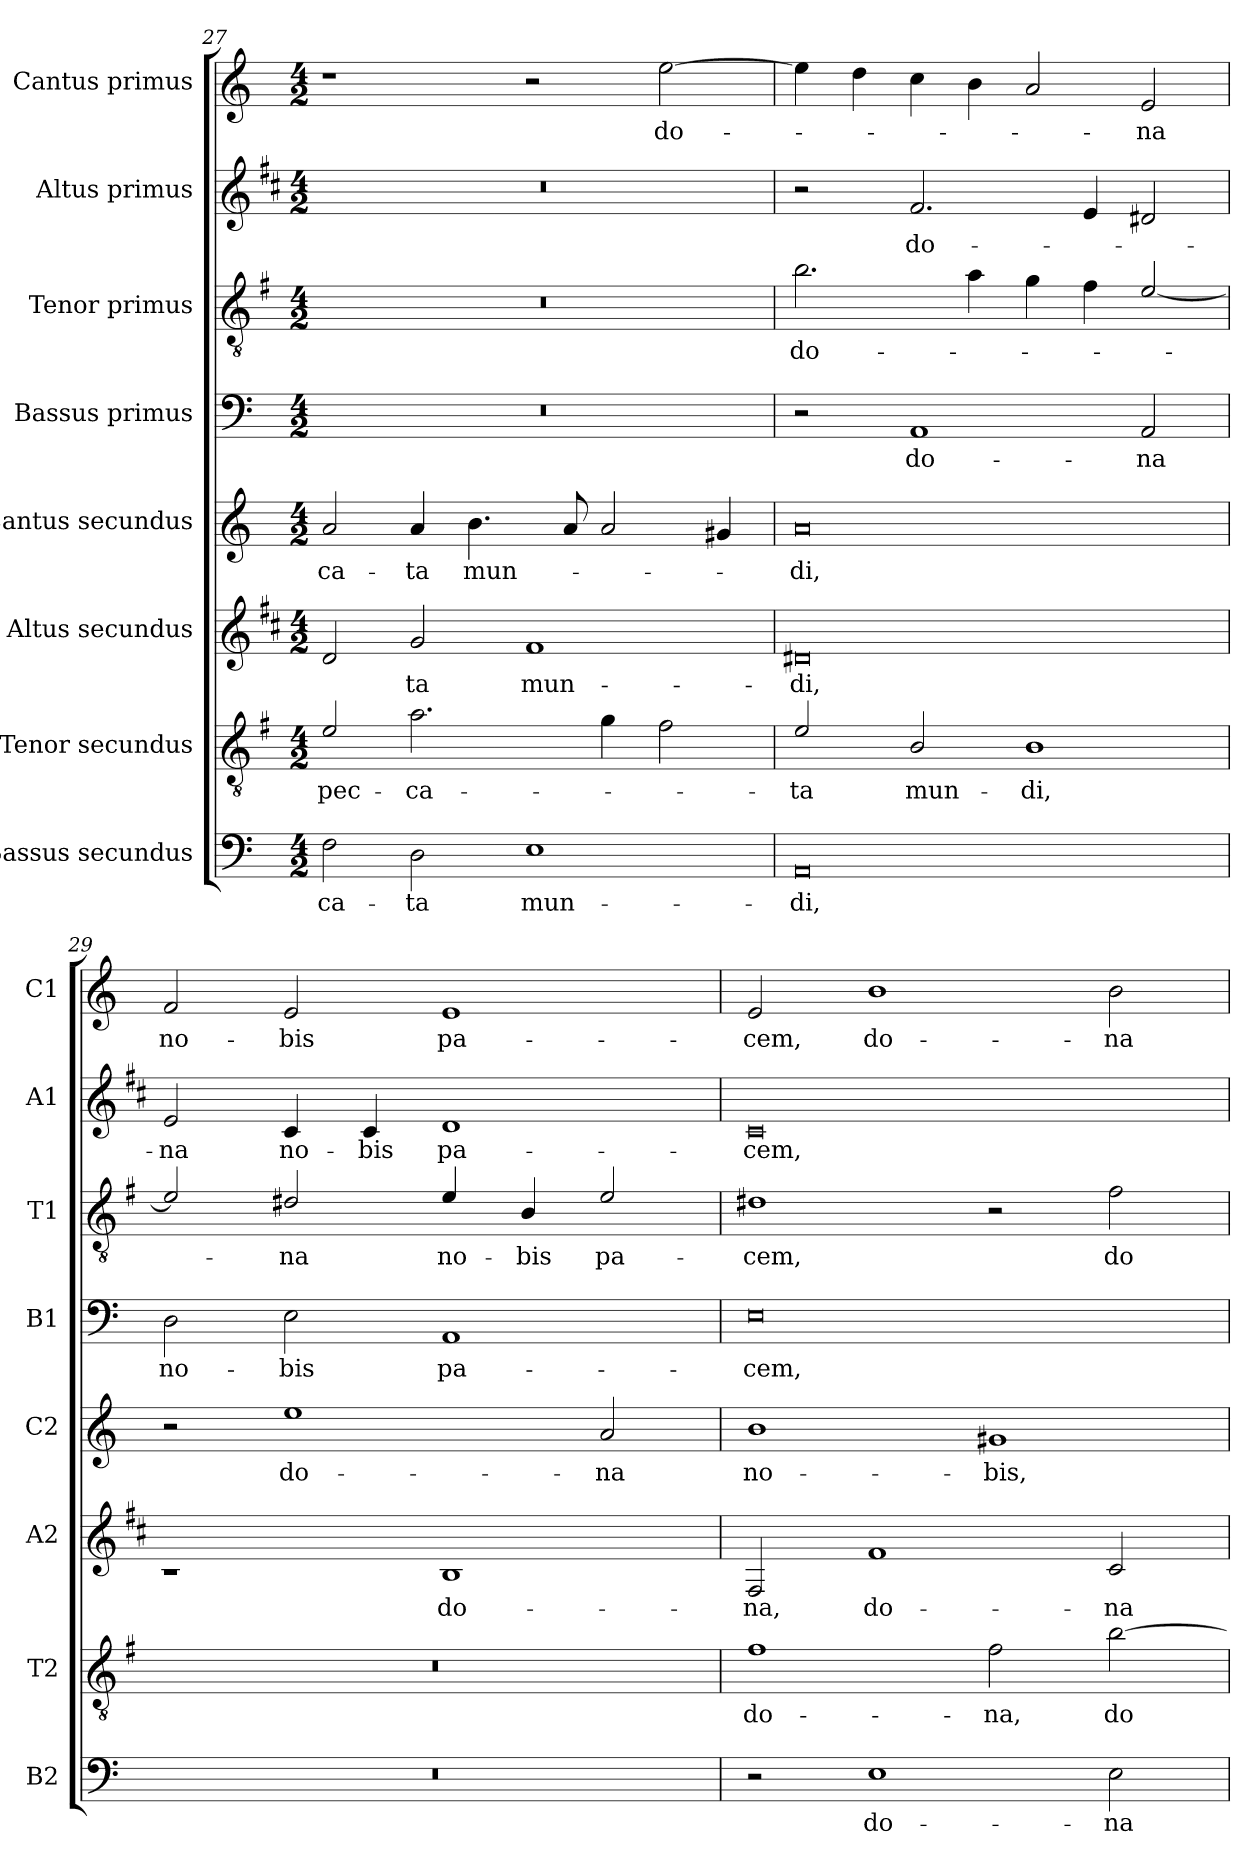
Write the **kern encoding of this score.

**kern	**text	**kern	**text	**kern	**text	**kern	**text	**kern	**text	**kern	**text	**kern	**text	**kern	**text
*part8	*part8	*part7	*part7	*part6	*part6	*part5	*part5	*part4	*part4	*part3	*part3	*part2	*part2	*part1	*part1
*staff8	*staff8	*staff7	*staff7	*staff6	*staff6	*staff5	*staff5	*staff4	*staff4	*staff3	*staff3	*staff2	*staff2	*staff1	*staff1
*I"Bassus secundus	*	*I"Tenor secundus	*	*I"Altus secundus	*	*I"Cantus secundus	*	*I"Bassus primus	*	*I"Tenor primus	*	*I"Altus primus	*	*I"Cantus primus	*
*I'B2	*	*I'T2	*	*I'A2	*	*I'C2	*	*I'B1	*	*I'T1	*	*I'A1	*	*I'C1	*
*clefF4	*	*clefGv2	*	*clefG2	*	*clefG2	*	*clefF4	*	*clefGv2	*	*clefG2	*	*clefG2	*
*	*	*ITrd4c7	*	*ITrd1c2	*	*	*	*	*	*ITrd4c7	*	*ITrd1c2	*	*	*
*k[]	*	*k[]	*	*k[]	*	*k[]	*	*k[]	*	*k[]	*	*k[]	*	*k[]	*
*C:	*	*C:	*	*C:	*	*C:	*	*C:	*	*C:	*	*C:	*	*C:	*
*M4/2	*	*M4/2	*	*M4/2	*	*M4/2	*	*M4/2	*	*M4/2	*	*M4/2	*	*M4/2	*
=27	=27	=27	=27	=27	=27	=27	=27	=27	=27	=27	=27	=27	=27	=27	=27
!	!LO:LY:b	!	!LO:LY:b	!	!	!	!LO:LY:b	!	!	!	!	!	!	!	!
2F\	-ca-	2A/	pec-	2c/	.	2a/	-ca-	0r	.	0r	.	0r	.	1r	.
!	!LO:LY:b	!	!LO:LY:b	!	!LO:LY:b	!	!LO:LY:b	!	!	!	!	!	!	!	!
2D\	-ta	2.d\	-ca-	2f/	-ta	4a/	-ta	.	.	.	.	.	.	.	.
!	!	!	!	!	!	!	!LO:LY:b	!	!	!	!	!	!	!	!
.	.	.	.	.	.	4.b\	mun-	.	.	.	.	.	.	.	.
!	!LO:LY:b	!	!	!	!LO:LY:b	!	!	!	!	!	!	!	!	!	!
1E	mun-	.	.	1e	mun-	.	.	.	.	.	.	.	.	2r	.
.	.	.	.	.	.	8a/	.	.	.	.	.	.	.	.	.
.	.	4c\	.	.	.	2a/	.	.	.	.	.	.	.	.	.
!	!	!	!	!	!	!	!	!	!	!	!	!	!	!	!LO:LY:b
.	.	2B\	.	.	.	.	.	.	.	.	.	.	.	[2ee\	do-
.	.	.	.	.	.	4g#X/	.	.	.	.	.	.	.	.	.
!!LO:PB:g=z
=28	=28	=28	=28	=28	=28	=28	=28	=28	=28	=28	=28	=28	=28	=28	=28
!	!LO:LY:b	!	!LO:LY:b	!	!LO:LY:b	!	!LO:LY:b	!	!	!	!LO:LY:b	!	!	!	!
0AA	-di,	2A/	-ta	0c#X	-di,	0a	-di,	2r	.	2.e\	do-	2r	.	4ee\]	.
.	.	.	.	.	.	.	.	.	.	.	.	.	.	4dd\	.
!	!	!	!LO:LY:b	!	!	!	!	!	!LO:LY:b	!	!	!	!LO:LY:b	!	!
.	.	2E/	mun-	.	.	.	.	1AA	do-	.	.	2.e/	do-	4cc\	.
.	.	.	.	.	.	.	.	.	.	4d\	.	.	.	4b\	.
!	!	!	!LO:LY:b	!	!	!	!	!	!	!	!	!	!	!	!
.	.	1E	-di,	.	.	.	.	.	.	4c\	.	.	.	2a/	.
.	.	.	.	.	.	.	.	.	.	4B\	.	4d/	.	.	.
!	!	!	!	!	!	!	!	!	!LO:LY:b	!	!	!	!	!	!LO:LY:b
.	.	.	.	.	.	.	.	2AA/	-na	[2A/	.	2c#X/	.	2e/	-na
=29	=29	=29	=29	=29	=29	=29	=29	=29	=29	=29	=29	=29	=29	=29	=29
!	!	!	!	!	!	!	!	!	!LO:LY:b	!	!	!	!LO:LY:b	!	!LO:LY:b
0r	.	0r	.	1rc	.	2r	.	2D\	no-	2A/]	.	2d/	-na	2f/	no-
!	!	!	!	!	!	!	!LO:LY:b	!	!LO:LY:b	!	!LO:LY:b	!	!LO:LY:b	!	!LO:LY:b
.	.	.	.	.	.	1ee	do-	2E\	-bis	2G#X/	-na	4B/	no-	2e/	-bis
!	!	!	!	!	!	!	!	!	!	!	!	!	!LO:LY:b	!	!
.	.	.	.	.	.	.	.	.	.	.	.	4B/	-bis	.	.
!	!	!	!	!	!LO:LY:b	!	!	!	!LO:LY:b	!	!LO:LY:b	!	!LO:LY:b	!	!LO:LY:b
.	.	.	.	1A	do-	.	.	1AA	pa-	4A/	no-	1c	pa-	1e	pa-
!	!	!	!	!	!	!	!	!	!	!	!LO:LY:b	!	!	!	!
.	.	.	.	.	.	.	.	.	.	4E/	-bis	.	.	.	.
!	!	!	!	!	!	!	!LO:LY:b	!	!	!	!LO:LY:b	!	!	!	!
.	.	.	.	.	.	2a/	-na	.	.	2A/	pa-	.	.	.	.
=30	=30	=30	=30	=30	=30	=30	=30	=30	=30	=30	=30	=30	=30	=30	=30
!	!	!	!LO:LY:b	!	!LO:LY:b	!	!LO:LY:b	!	!LO:LY:b	!	!LO:LY:b	!	!LO:LY:b	!	!LO:LY:b
2r	.	1B	do-	2E/	-na,	1b	no-	0E	-cem,	1G#X	-cem,	0B	-cem,	2e/	-cem,
!	!LO:LY:b	!	!	!	!LO:LY:b	!	!	!	!	!	!	!	!	!	!LO:LY:b
1E	do-	.	.	1e	do-	.	.	.	.	.	.	.	.	1b	do-
!	!	!	!LO:LY:b	!	!	!	!LO:LY:b	!	!	!	!	!	!	!	!
.	.	2B\	-na,	.	.	1g#X	-bis,	.	.	2r	.	.	.	.	.
!	!LO:LY:b	!	!LO:LY:b	!	!LO:LY:b	!	!	!	!	!	!LO:LY:b	!	!	!	!LO:LY:b
2E\	-na	[2e\	do-	2B/	-na	.	.	.	.	2B\	do-	.	.	2b\	-na
=	=	=	=	=	=	=	=	=	=	=	=	=	=	=	=
*-	*-	*-	*-	*-	*-	*-	*-	*-	*-	*-	*-	*-	*-	*-	*-
